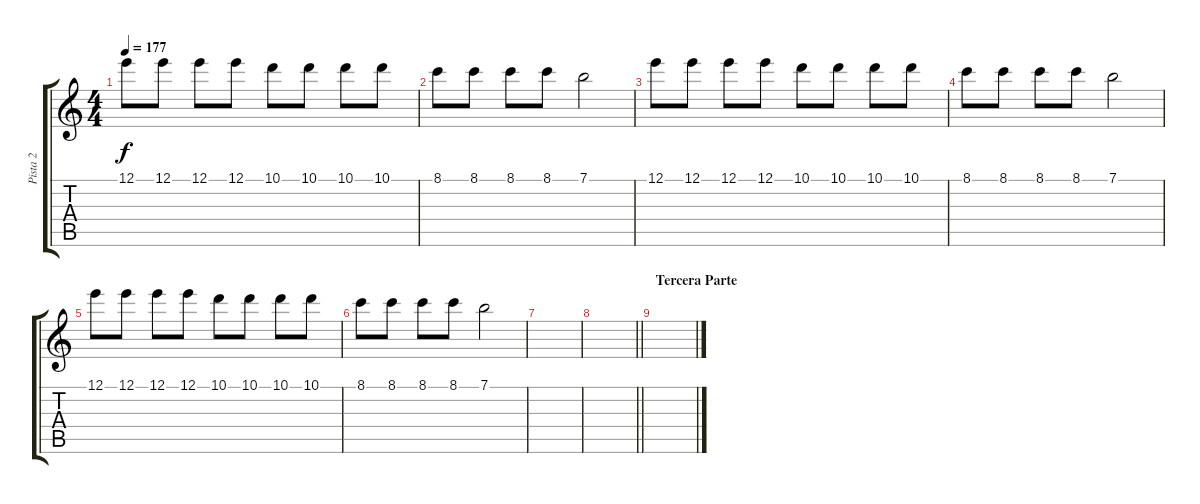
\track ("Pista 2" "Pista 2") {instrument acousticguitarsteel}
\staff {score tabs}
\tuning (E4 B3 G3 D3 A2 E2) {hide}
\ts (4 4)
\tempo 177
\clef g2
\ks c
12.1.8{dy f} 12.1.8 12.1.8 12.1.8 10.1.8 10.1.8 10.1.8 10.1.8 |
8.1.8 8.1.8 8.1.8 8.1.8 7.1.2 |
12.1.8 12.1.8 12.1.8 12.1.8 10.1.8 10.1.8 10.1.8 10.1.8 |
8.1.8 8.1.8 8.1.8 8.1.8 7.1.2 |
12.1.8 12.1.8 12.1.8 12.1.8 10.1.8 10.1.8 10.1.8 10.1.8 |
8.1.8 8.1.8 8.1.8 8.1.8 7.1.2 |
|
\barLineRight lightlight
|
\section ("" "Tercera Parte")
